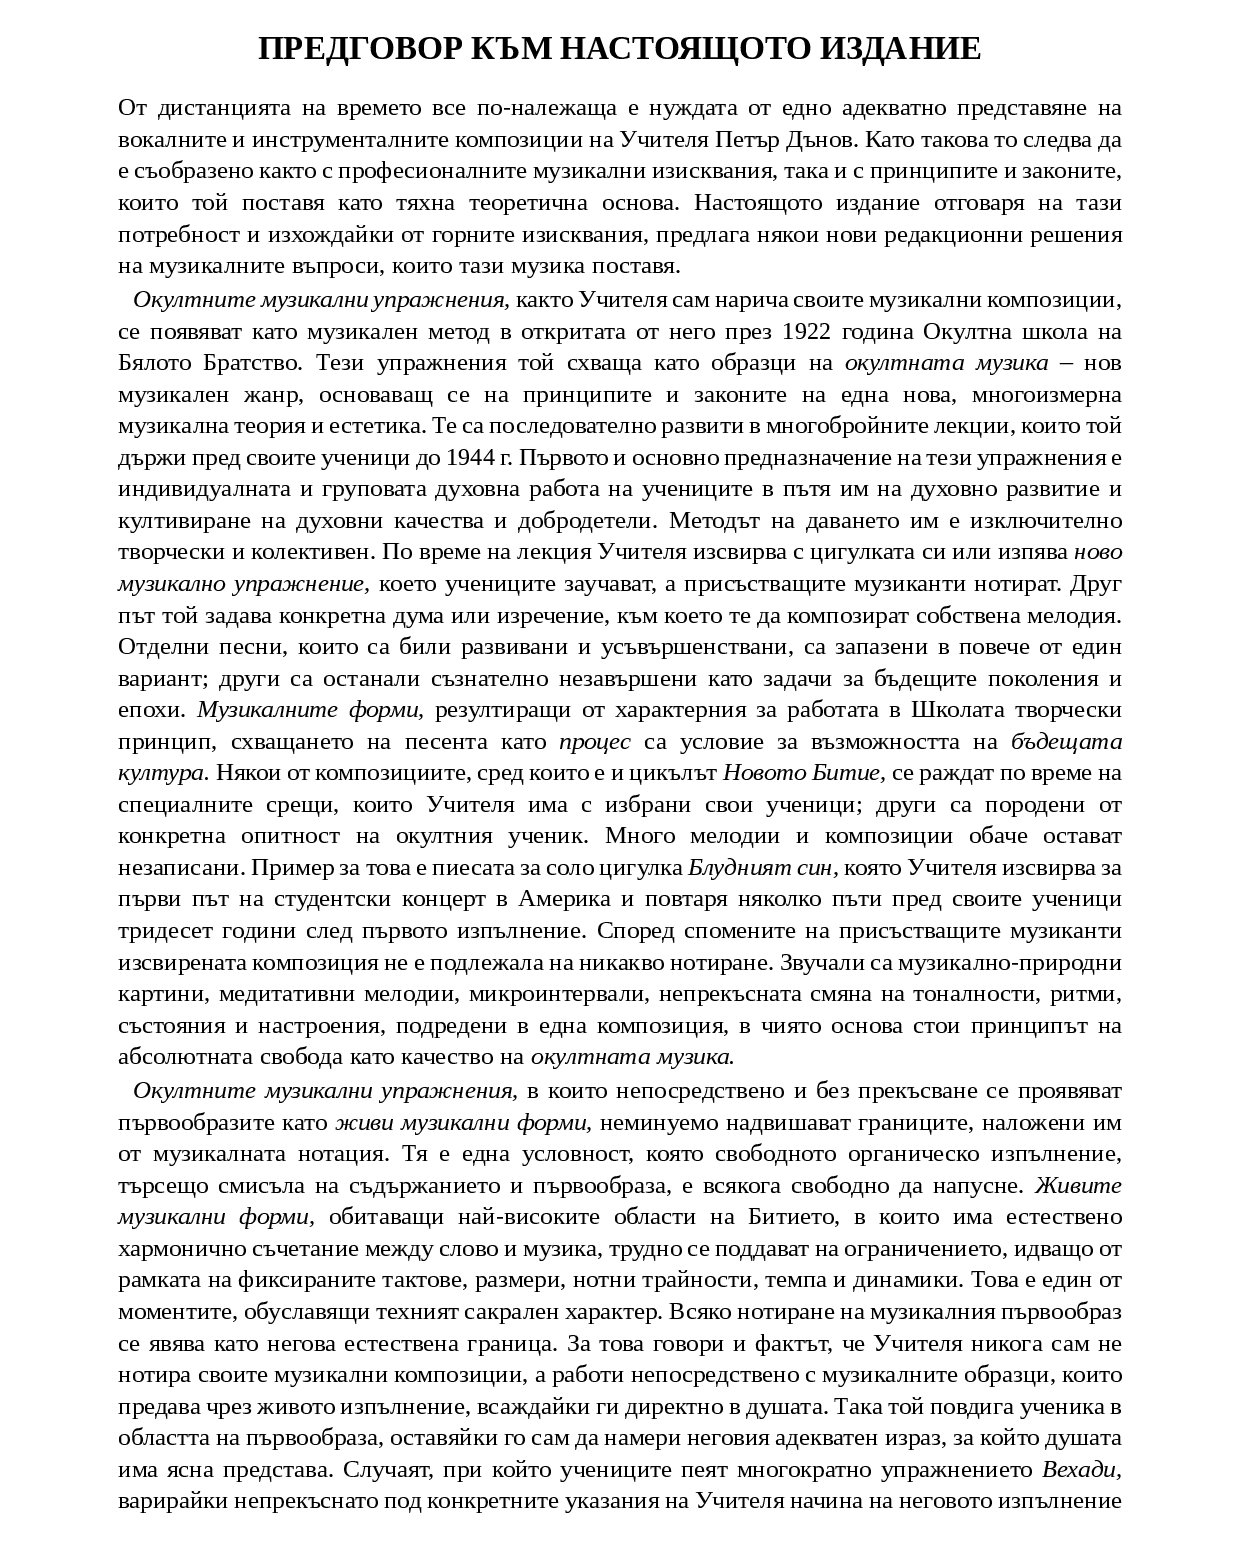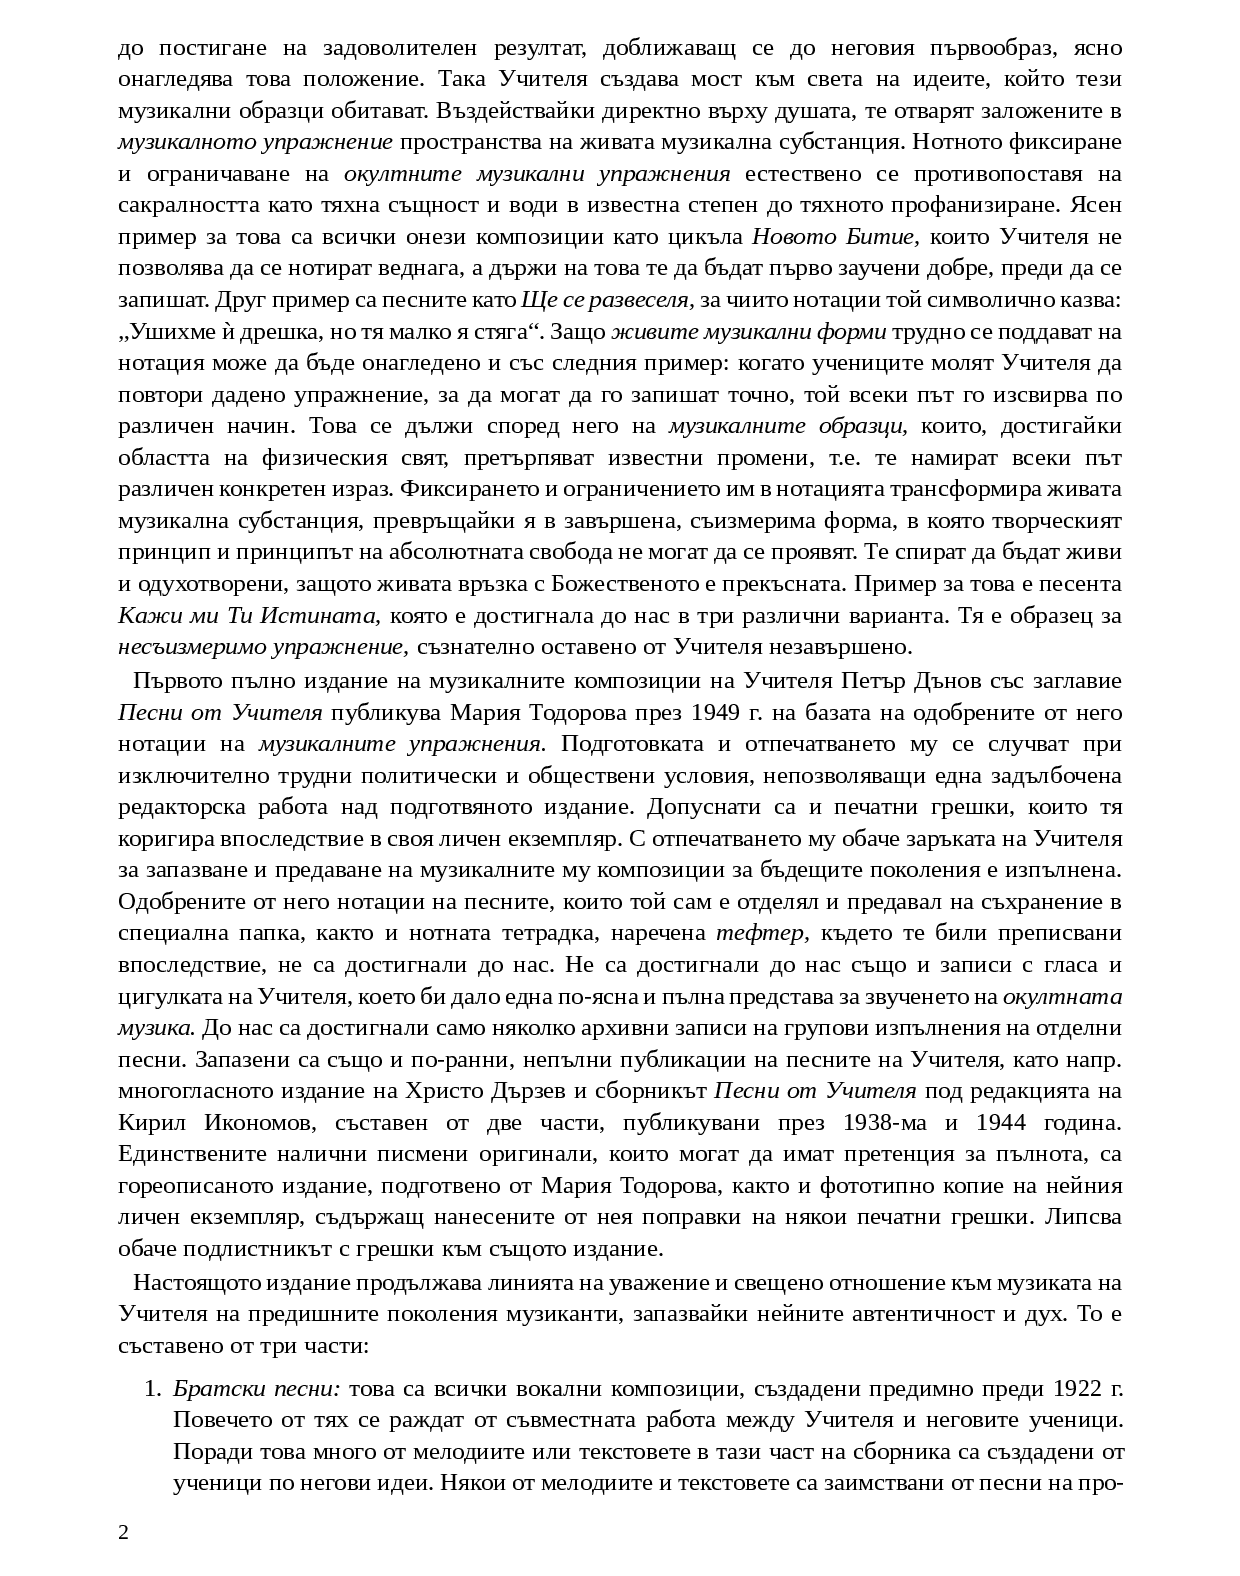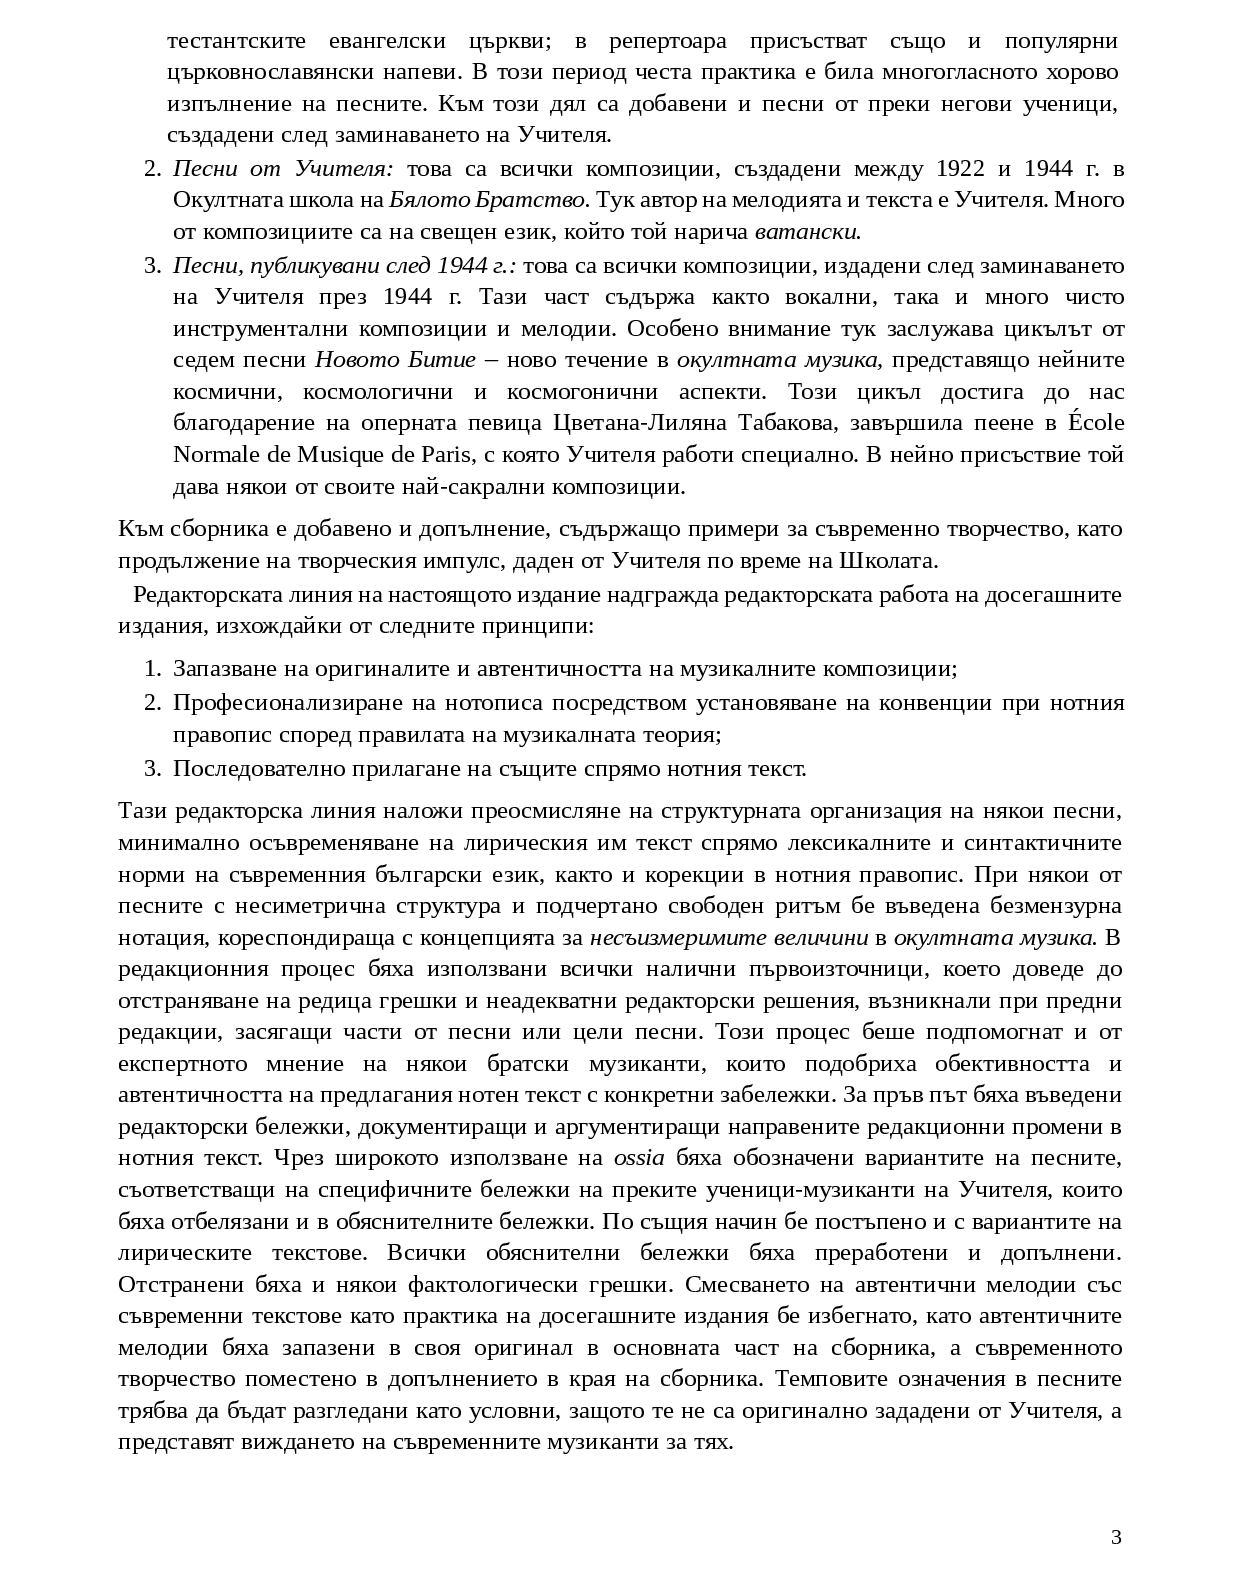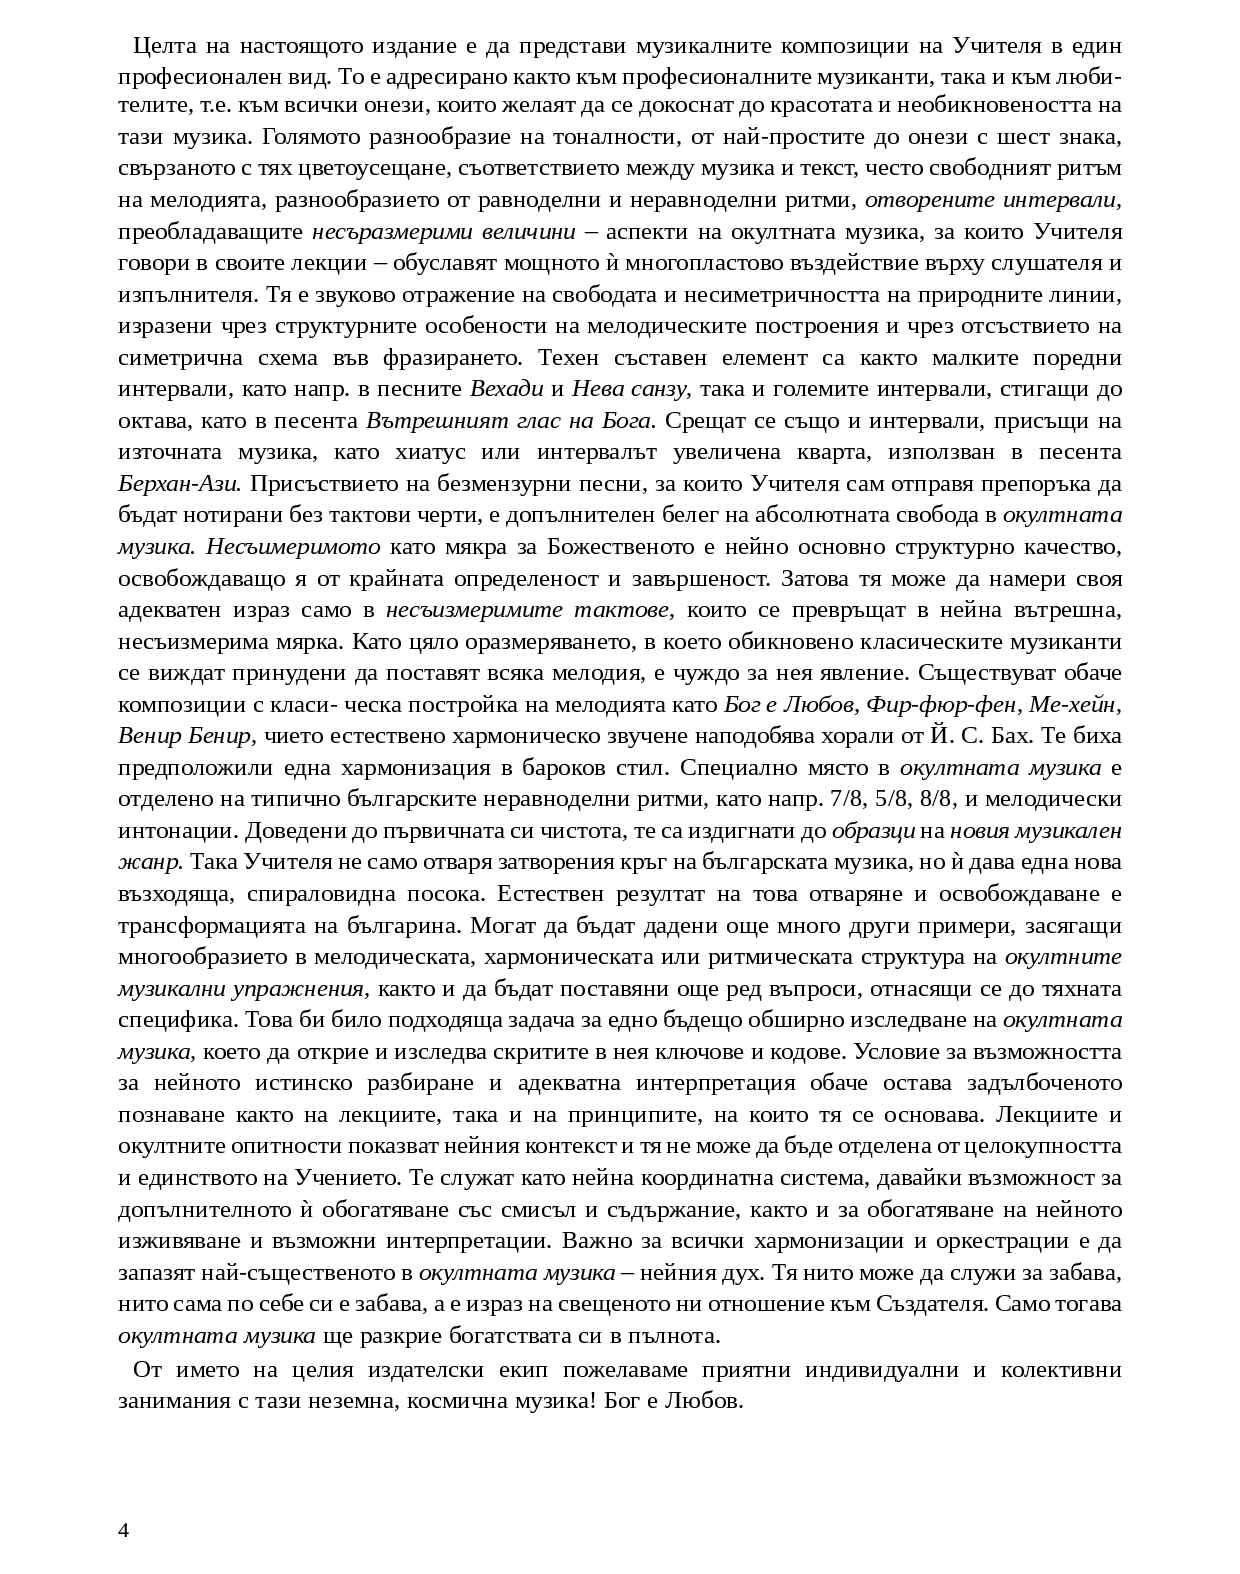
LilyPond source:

\version "2.24.4"

% include paper part and global functions
\include "include/globals.ily"

\bookpart {
  \paper {
    print-all-headers = ##f
    print-page-number = ##t
    print-first-page-number = ##f

    % put page numbers on the bottom
    oddHeaderMarkup = \markup ""
    evenHeaderMarkup = \markup ""
    oddFooterMarkup = \markup
    \fill-line {
      ""
      \if \should-print-page-number \fromproperty #'page:page-number-string
    }
    evenFooterMarkup = \markup
    \fill-line {
      \if \should-print-page-number \fromproperty #'page:page-number-string
      ""
    }

    left-margin = 2\cm
    right-margin = 2\cm
    top-margin = 2\cm
    bottom-margin = 2\cm
    ragged-bottom = ##t % do not spread the staves to fill the whole vertical space


  }

  \tocItem \markup "Предговор към настоящото издание"
  \markup \abs-fontsize #16 { \fill-line \bold {"ПРЕДГОВОР КЪМ НАСТОЯЩОТО ИЗДАНИЕ"} }



  \markup \abs-fontsize #12 {
    \vspace #1.5  \override #'(baseline-skip . 3.2)


    \justify {
      
           От дистанцията на времето все по-належаща е нуждата от едно адекватно представяне на вокалните и инструменталните композиции на Учителя Петър Дънов. Като такова то следва да е съобразено както с професионалните музикални изисквания, така и с принципите и законите, които той поставя като тяхна теоретична основа. Настоящото издание отговаря на тази потребност и изхождайки от горните изисквания, предлага някои нови редакционни решения на музикалните въпроси, които тази музика поставя.

    }
  }
  
    \markup \abs-fontsize #12 {
    \vspace #0.8  \override #'(baseline-skip . 3.2)
    \justify {
      \hspace #1.5

      \italic {Окултните} \italic {музикални} \italic {упражнения,} както Учителя сам нарича своите музикални композиции, се появяват като музикален метод в откритата от него през 1922 година Окултна школа на Бялото Братство. Тези упражнения той схваща като образци на \italic {окултната} \italic {музика} – нов музикален жанр, основаващ се на принципите и законите на една нова, многоизмерна музикална теория и естетика. Те са последователно развити в многобройните лекции, които той държи пред своите ученици до 1944 г. Първото и основно предназначение на тези упражнения е индивидуалната и груповата духовна работа на учениците в пътя им на духовно развитие и култивиране на духовни качества и добродетели. Методът на даването им е изключително творчески и колективен. По време на лекция Учителя изсвирва с цигулката си или изпява \italic {ново} \italic {музикално} \italic {упражнение,} което учениците заучават, а присъстващите музиканти нотират. Друг път той задава конкретна дума или  изречение, към което те да композират собствена мелодия. Отделни песни, които са били развивани и усъвършенствани, са запазени в повече от един вариант; други са останали съзнателно незавършени като задачи за бъдещите поколения и епохи. \italic {Музикалните} \italic {форми,} резултиращи от характерния за работата в Школата творчески принцип, схващането на песента като \italic {процес} са условие за възможността на \italic {бъдещата} \italic {култура.} Някои от композициите, сред които е и цикълът \italic {Новото} \italic {Битие,} се раждат по време на специалните срещи, които Учителя има с избрани свои ученици; други са породени от конкретна опитност на окултния ученик. Много мелодии и композиции обаче остават незаписани.  Пример за това е пиесата за соло цигулка \italic {Блудният} \italic {син,} която Учителя изсвирва за първи път на студентски концерт в Америка и повтаря няколко пъти пред своите ученици тридесет години след първото изпълнение. Според спомените на присъстващите музиканти изсвирената композиция не е подлежала на никакво нотиране. Звучали са музикално-природни картини, медитативни мелодии, микроинтервали, непрекъсната смяна на тоналности, ритми, състояния и настроения, подредени в една композиция, в чиято основа стои принципът на абсолютната свобода като качество на \italic{окултната} \italic {музика.}
    }
  }


  \markup \abs-fontsize #12 {
    \vspace #0.8  \override #'(baseline-skip . 3.2)
    \justify {
      \hspace #1.5
      
            \italic{Окултните} \italic{музикални} \italic{упражнения,} в които непосредствено и без прекъсване се проявяват първообразите като \italic{живи} \italic{музикални} \italic{форми,} неминуемо надвишават границите, наложени им от музикалната нотация. Тя е една условност, която свободното органическо изпълнение, търсещо смисъла на съдържанието и първообраза, е всякога свободно да напусне.  \italic{Живите} \italic{музикални} \italic{форми,} обитаващи най-високите области на Битието, в които има естествено хармонично съчетание между слово и музика, трудно се поддават на ограничението, идващо от рамката на фиксираните тактове, размери, нотни трайности, темпа и динамики. Това е един от моментите, обуславящи техният сакрален характер. Всяко нотиране на музикалния първообраз се явява като негова естествена граница. За това говори и фактът, че Учителя никога сам не нотира своите музикални композиции, а работи непосредствено с  музикалните образци, които предава чрез живото изпълнение, всаждайки ги директно в душата. Така той  повдига ученика в областта на първообраза, оставяйки го сам да намери неговия адекватен израз, за който душата има ясна представа. Случаят, при който учениците пеят многократно упражнението \italic{Вехади,} варирайки непрекъснато под конкретните указания на Учителя начина на неговото изпълнение 
      
  }}
  
  
    \markup \abs-fontsize #12 {
    \vspace #0.8  \override #'(baseline-skip . 3.2)
    \justify {
     
      
      до постигане на задоволителен резултат, доближаващ се до неговия първообраз, ясно онагледява това положение. Така Учителя създава мост към света на идеите, който тези музикални образци обитават. Въздействайки директно върху душата, те отварят заложените в \italic{музикалното} \italic{упражнение} пространства на живата музикална субстанция. Нотното фиксиране и ограничаване на \italic{окултните} \italic{музикални} \italic{упражнения} естествено се противопоставя на сакралността като тяхна същност и води в известна степен до тяхното профанизиране. Ясен пример за това са всички онези композиции като цикъла \italic{Новото} \italic{Битие,} които Учителя не позволява да се нотират веднага, а държи на това те да бъдат първо заучени добре, преди да се запишат. Друг пример са песните като \italic{Ще} \italic{се }\italic{развеселя,} за чиито нотации той символично казва: „Ушихме ѝ дрешка, но тя малко я стяга“. Защо \italic{живите} \italic{музикални} \italic{форми} трудно се поддават на нотация може да бъде онагледено и със следния пример: когато учениците молят Учителя да повтори дадено упражнение, за да могат да го запишат точно, той всеки път го изсвирва по различен начин. Това се дължи според него на  \italic{музикалните} \italic{образци,} които, достигайки областта на физическия свят, претърпяват известни промени, т.е. те намират всеки път различен конкретен израз. Фиксирането и ограничението им в нотацията трансформира живата музикална субстанция, превръщайки я в завършена, съизмерима форма, в която творческият принцип и принципът на абсолютната свобода не могат да се проявят. Те спират да бъдат живи и одухотворени, защото живата връзка с Божественото е прекъсната. Пример за това е песента \italic{Кажи} \italic{ми} \italic{Ти} \italic{Истината,} която е достигнала до нас в три различни варианта. Тя е образец за \italic{несъизмеримо упражнение,} съзнателно оставено от Учителя незавършено.
      
        }}
        
        \markup \abs-fontsize #12 {
    \vspace #0.8  \override #'(baseline-skip . 3.2)
    \justify {
      \hspace #1.5
      Първото пълно издание на музикалните композиции на Учителя Петър Дънов със заглавие \italic {Песни} \italic {от} \italic {Учителя} публикува Мария Тодорова през 1949 г. на базата на одобрените от него нотации на \italic {музикалните} \italic {упражнения.} Подготовката и отпечатването му се случват при изключително трудни политически и обществени условия, непозволяващи една задълбочена редакторска работа над подготвяното издание. Допуснати са и печатни грешки, които тя коригира впоследствие в своя личен екземпляр. С отпечатването му обаче заръката на Учителя за запазване и предаване на музикалните му композиции за бъдещите поколения е изпълнена. Одобрените от него нотации на песните, които той сам е отделял и предавал на съхранение в специална папка, както и нотната тетрадка, наречена \italic {тефтер,} където те били преписвани впоследствие, не са достигнали до нас. Не са достигнали до нас също и записи с гласа и цигулката на Учителя, което би дало една по-ясна и пълна представа за звученето на \italic {окултната} \italic {музика.} До нас са достигнали само няколко архивни записи на групови изпълнения на отделни песни. Запазени са също и по-ранни, непълни публикации на песните на Учителя, като напр. многогласното издание на Христо Дързев и сборникът \italic {Песни} \italic {от} \italic {Учителя} под редакцията на Кирил Икономов, съставен от две части, публикувани през 1938-ма и 1944 година. Единствените налични писмени оригинали, които могат да имат претенция за пълнота, са гореописаното издание, подготвено от Мария Тодорова, както и фототипно копие на нейния личен екземпляр, съдържащ нанесените от нея поправки на някои печатни грешки. Липсва обаче подлистникът с грешки към същото издание.
    }
  }
  \markup \abs-fontsize #12 {
    \vspace #0.8  \override #'(baseline-skip . 3.2)
    \justify {
      \hspace #1.5
      Настоящото издание продължава линията на уважение и свещено отношение към музиката на Учителя на предишните поколения музиканти, запазвайки нейните автентичност и дух. То е съставено от три части:
    }
  }
  
  
    \markup \override #'(line-width . 96.5) \abs-fontsize #12 {
    \override #'(baseline-skip . 3.2) \column {
      "    1."
    }
    \hspace #0.5
    \vspace #1.1  \override #'(baseline-skip . 3.2) \column {
      \justify { 
         \italic {Братски песни: } това са всички вокални композиции, създадени предимно преди 1922 г. Повечето от тях се раждат от съвместната работа между Учителя и неговите ученици. Поради това много от мелодиите или текстовете в тази част на сборника са създадени от ученици по негови идеи. Някои от мелодиите и текстовете са заимствани от песни на про-
    
    }}}
    
       \markup \override #'(line-width . 96.5) \abs-fontsize #12 {
    \override #'(baseline-skip . 3.2) \column {
      "      "
    }
    \hspace #0.5
      \override #'(baseline-skip . 3.2) \column {
      \justify { 
        тестантските евангелски църкви; в репертоара присъстват също и популярни църковнославянски напеви. В този период честа практика е била многогласното хорово изпълнение на песните. Към този дял са добавени и песни от преки негови ученици, създадени след заминаването на Учителя.
        
           }}}
           
            \markup \override #'(line-width . 96.5) \abs-fontsize #12 {
    \vspace #0.8  \override #'(baseline-skip . 3.2) \column {
      "    2."
    }
    \hspace #0.5
    \override #'(baseline-skip . 3.2) \column {
      \justify {
        \italic { Песни от Учителя: } това са всички композиции, създадени между 1922 и 1944 г. в Окултната школа на \italic {Бялото}
        \italic {Братство.} Тук автор на мелодията и текста е Учителя. Много от композициите са на свещен език, който той
        нарича \italic {ватански.}
      }
    }
  }

  \markup \override #'(line-width . 96.5) \abs-fontsize #12 {
    \vspace #0.8  \override #'(baseline-skip . 3.2) \column {
      "    3."
    }
    \hspace #0.5
    \override #'(baseline-skip . 3.2) \column {
      \justify {
        \italic {Песни, публикувани след 1944 г.:  } това са всички композиции, издадени след заминаването на Учителя през 1944 г.
        Тази част съдържа както вокални, така и много чисто инструментални композиции и мелодии. Особено внимание тук заслужава цикълът от седем песни \italic {Новото} \italic{Битие} – ново течение в \italic {окултната} \italic {музика,} представящо нейните космични, космологични и космогонични аспекти. Този цикъл достига до нас благодарение на оперната певица Цветана-Лиляна Табакова, завършила пеене в École Normale de Musique de Paris, с която Учителя работи специално. В нейно присъствие той дава някои от своите най-сакрални композиции.
      }
    }
  }

  \markup \abs-fontsize #12 {
    \vspace #1.1  \override #'(baseline-skip . 3.2)
    \justify {
      Към сборника е добавено и допълнение, съдържащо примери за съвременно творчество, като продължение на творческия импулс, даден от Учителя по време на Школата.
    }
  }
  
   \markup \abs-fontsize #12 {
    \vspace #0.8  \override #'(baseline-skip . 3.2)
    \justify {
      \hspace #1.5
      Редакторската линия на настоящото издание надгражда редакторската работа на досегашните издания, изхождайки
      от следните принципи:
    }
  }

  \markup \override #'(line-width . 96.5) \abs-fontsize #12 {
    \vspace #1.1  \override #'(baseline-skip . 3.2) \column {
      "    1."
    }
    \hspace #0.5
    \override #'(baseline-skip . 3.2) \column {
      \justify {
        Запазване на оригиналите и автентичността на музикалните композиции;
      }
    }
  }

  \markup \override #'(line-width . 96.5) \abs-fontsize #12 {
    \vspace #0.8  \override #'(baseline-skip . 3.2) \column {
      "    2."
    }
    \hspace #0.5
    \override #'(baseline-skip . 3.2) \column {
      \justify {
        Професионализиране на нотописа посредством установяване на конвенции при нотния правопис според правилата на музикалната теория;
      }
    }
  }


  \markup \override #'(line-width . 96.5) \abs-fontsize #12 {
    \vspace #0.8 \override #'(baseline-skip . 3.2) \column {
      "    3."
    }
    \hspace #0.5
    \override #'(baseline-skip . 3.2) \column {
      \justify {
        Последователно прилагане на същите спрямо нотния текст.
      }
    }
  }
  
  \markup \abs-fontsize #12 {
    \vspace #1.1 \override #'(baseline-skip . 3.2)
    \justify {
      Тази редакторска линия наложи преосмисляне на структурната организация на някои песни, минимално осъвременяване на лирическия им текст спрямо лексикалните и синтактичните норми на съвременния български език, както и корекции в нотния правопис. При някои от песните с несиметрична структура и подчертано свободен ритъм бе въведена безмензурна нотация, кореспондираща с концепцията за \italic"несъизмеримите" \italic"величини" в \italic"окултната" \italic"музика." В редакционния процес бяха използвани всички налични първоизточници, което доведе до отстраняване на редица грешки и неадекватни редакторски решения, възникнали при предни редакции, засягащи части от песни или цели песни. Този процес беше подпомогнат и от експертното мнение на някои братски музиканти, които подобриха обективността и автентичността на предлагания нотен текст с конкретни забележки. За пръв път бяха въведени редакторски бележки, документиращи и аргументиращи направените редакционни промени в нотния текст. Чрез широкото използване на \italic {ossia} бяха обозначени вариантите на песните, съответстващи на специфичните бележки на преките ученици-музиканти на Учителя, които бяха отбелязани и в обяснителните бележки. По същия начин бе постъпено и с вариантите на лирическите текстове. Всички обяснителни бележки бяха преработени и допълнени. Отстранени бяха и някои фактологически грешки. Смесването на автентични мелодии със съвременни текстове като практика на досегашните издания бе избегнато, като автентичните мелодии бяха запазени в своя оригинал в основната част на сборника, а съвременното творчество поместено в допълнението в края на сборника. Темповите означения в песните трябва да бъдат разгледани като условни, защото те не са оригинално зададени от Учителя, а представят виждането на съвременните музиканти за тях.
    }
  }
  
   \markup \abs-fontsize #12 {
    \vspace #0.8  \override #'(baseline-skip . 3.2)
    \justify {
      \hspace #1.5
      
       Целта на настоящото издание е да представи музикалните композиции на Учителя в един професионален вид. То е адресирано както към професионалните музиканти, така и към люби-
      
   }}
   
    \markup \abs-fontsize #12 {
     \override #'(baseline-skip . 3.2)
    \justify {
     

    телите, т.е. към всички онези, които желаят да се докоснат до красотата и необикновеността на тази музика. Голямото разнообразие на тоналности, от най-простите до онези с шест знака, свързаното с тях цветоусещане, съответствието между музика и текст, често свободният ритъм на мелодията, разнообразието от равноделни и неравноделни ритми, \italic {отворените} \italic {интервали,} преобладаващите \italic {несъразмерими} \italic {величини} – аспекти на окултната музика, за които Учителя говори в своите лекции – обуславят мощното ѝ многопластово въздействие върху слушателя и изпълнителя. Тя е звуково отражение на свободата и несиметричността на природните линии, изразени чрез структурните особености на мелодическите построения и чрез отсъствието на симетрична схема във фразирането. Техен съставен елемент са както малките поредни интервали, като напр. в песните \italic {Вехади} и \italic {Нева санзу,} така и големите интервали, стигащи до октава, като в песента \italic {Вътрешният глас на Бога.} Срещат се също и интервали, присъщи на източната музика, като хиатус или интервалът увеличена кварта, използван в песента \italic {Берхан-Ази.} Присъствието на безмензурни песни, за които Учителя сам отправя препоръка да бъдат нотирани без тактови черти, е допълнителен белег на абсолютната свобода в \italic {окултната} \italic {музика.} \italic {Несъимеримото} като мякра за Божественото е нейнo основно структурно качество, освобождаващо я от крайната определеност и завършеност. Затова тя може да намери своя адекватен израз само в \italic {несъизмеримите} \italic {тактове,} които се превръщат в нейна вътрешна, несъизмерима мярка. Като цяло оразмеряването, в което обикновено класическите музиканти се виждат принудени да поставят всяка мелодия, е чуждо за нея явление. Съществуват обаче композиции с класи- ческа постройка на мелодията като \italic {Бог e Любов,} \italic {Фир-фюр-фен,} \italic {Ме-хейн,} \italic {Венир} \italic{ Бенир,} чието естествено  хармоническо звучене наподобява хорали от Й. С. Бах. Те биха предположили една хармонизация в бароков стил. Специално място в \italic {окултната} \italic {музика} е отделено на типично българските неравноделни ритми, като напр. 7/8, 5/8, 8/8, и мелодически интонации. Доведени до първичната си чистота, те са издигнати до \italic {образци} на \italic {новия} \italic {музикален} \italic {жанр.} Така Учителя не само отваря затворения кръг на българската музика, но ѝ дава една нова възходяща, спираловидна посока. Естествен резултат на това отваряне и освобождаване е трансформацията на българина. Могат да бъдат дадени още много други примери, засягащи многообразието в мелодическата, хармоническата или ритмическата структура на \italic {окултните} \italic {музикални} \italic {упражнения,} както и да бъдат поставяни още ред въпроси, отнасящи се до тяхната специфика. Това би било подходяща задача за едно бъдещо обширно изследване на \italic {окултната} \italic {музика,} което да открие и изследва скритите в нея ключове и кодове. Условие за възможността за нейното истинско разбиране и адекватна интерпретация обаче остава задълбоченото познаване както на лекциите, така и на принципите, на които тя се основава. Лекциите и окултните опитности показват нейния контекст и тя не може да бъде отделена от целокупността и единството на Учението. Те служат като нейна координатна система, давайки възможност за допълнителното ѝ обогатяване със смисъл и съдържание, както и за обогатяване на нейното изживяване и възможни интерпретации. Важно за всички хармонизации и оркестрации е да запазят най-същественото в \italic {окултната} \italic {музика} – нейния дух. Тя нито може да служи за забава, нито сама по себе си е забава, а е израз на свещеното ни отношение към Създателя. Само тогава \italic {окултната} \italic {музика} ще разкрие богатствата си в пълнота.
    }
  }
  
    \markup \abs-fontsize #12 {
    \vspace #0.8  \override #'(baseline-skip . 3.2)
    \justify {
      \hspace #1.5 От името на целия издателски екип пожелаваме приятни индивидуални и колективни занимания с тази неземна, космична музика! Бог е Любов.
    }
  }

  \markup \abs-fontsize #12 \raise #0 \override #'(baseline-skip . 3.2) {
    \column {
      \line {"  "}
      \line {"  "}
      %\fill-line { "" ""  \italic {"Петър Ганев, София    "} }
      \fill-line { "" ""  \italic {"Мария Кирева   "} }
      \fill-line { "" ""  \italic {"Мюнхен, 2024 г."} }
    }
  }

  

} % bookpart